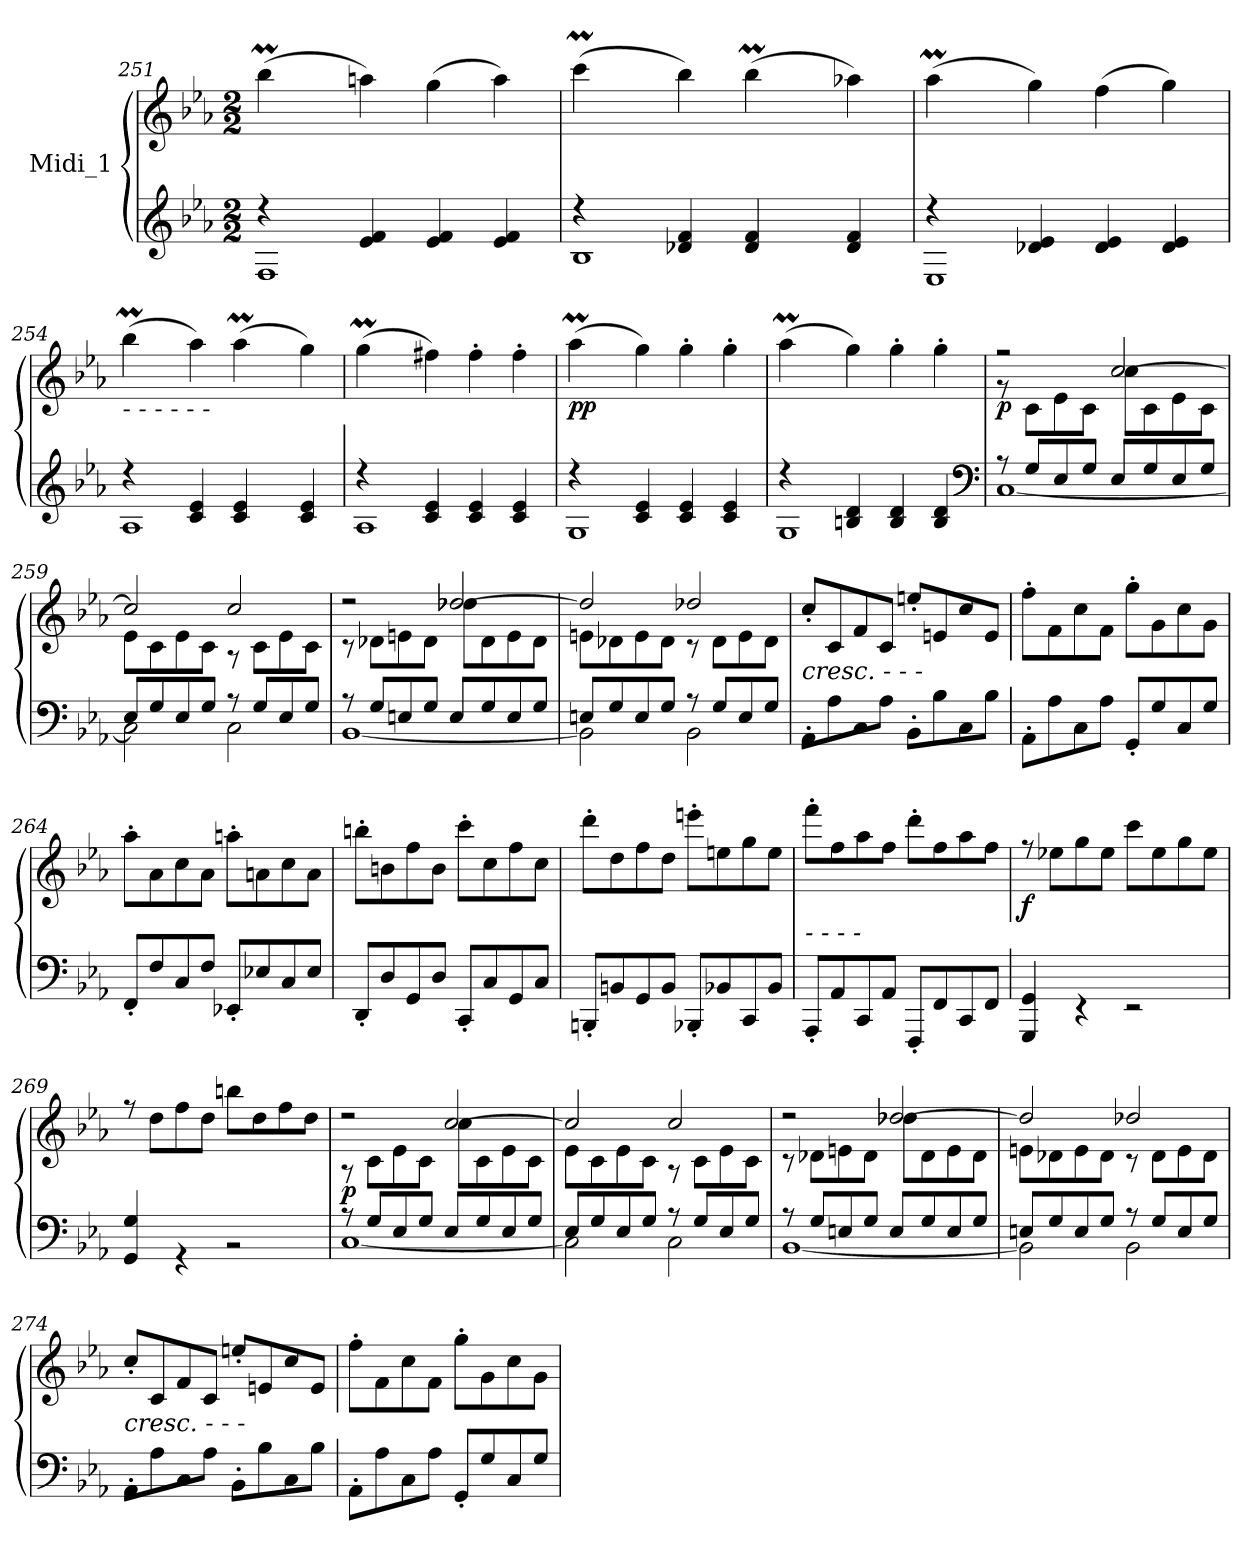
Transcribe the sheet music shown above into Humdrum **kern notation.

**kern	**kern	**dynam
*part1	*part1	*part1
*staff2	*staff1	*staff1/2
*I"Midi_1	*	*
*clefG2	*clefG2	*
*k[b-e-a-]	*k[b-e-a-]	*
*E-:	*E-:	*
*M2/2	*M2/2	*
=251	=251	=251
*^	*^	*
4r	1F\	(>4bb-M\	16bb-\yy	.
.	.	.	16ccc\yy	.
.	.	.	8bb-\yy	.
4e-/ 4f/	.	4aan\)	4ryy	.
4e-/ 4f/	.	(>4gg\	4ryy	.
4e-/ 4f/	.	4aa\)	4ryy	.
=252	=252	=252	=252	=252
4r	1B-\	(>4cccM\	16ccc\yy	.
.	.	.	16ddd-\yy	.
.	.	.	8ccc\yy	.
4d-X/ 4f/	.	4bb-\)	4bb-\yy	.
4d-/ 4f/	.	(>4bb-M\	16bb-\yy	.
.	.	.	16ccc\yy	.
.	.	.	8bb-\yy	.
4d-/ 4f/	.	4aa-X\)	4aa-\yy	.
=253	=253	=253	=253	=253
4r	1E-\	(>4aa-M\	16aa-\yy	.
.	.	.	16bb-\yy	.
.	.	.	8aa-\yy	.
4d-X/ 4e-/	.	4gg\)	4ryy	.
4d-/ 4e-/	.	(>4ff\	4ryy	.
4d-/ 4e-/	.	4gg\)	4ryy	.
!!LO:LB:g=z	!!
=254	=254	=254	=254	=254
!	!	!LO:TX:b:i:t=-           -            -            -            -            -	!	!
4r	1A-\	(>4bb-M\	16bb-\yy	.
.	.	.	16ccc\yy	.
.	.	.	8bb-\yy	.
4c/ 4e-/	.	4aa-\)	4aa-\yy	.
4c/ 4e-/	.	(>4aa-M\	16aa-\yy	.
.	.	.	16bb-\yy	.
.	.	.	8aa-\yy	.
4c/ 4e-/	.	4gg\)	4gg\yy	.
=255	=255	=255	=255	=255
4r	1A-\	(>4ggm\	16gg\yy	.
.	.	.	16aa-\yy	.
.	.	.	8gg\yy	.
4c/ 4e-/	.	4ff#X\)	4ryy	.
4c/ 4e-/	.	4ff#'\	4ryy	.
4c/ 4e-/	.	4ff#'\	4ryy	.
=256	=256	=256	=256	=256
!	!	!	!	!LO:DY:b
4r	1G\	(>4aa-M\	16aa-\yy	pp
.	.	.	16bb-\yy	.
.	.	.	8aa-\yy	.
4c/ 4e-/	.	4gg\)	4ryy	.
4c/ 4e-/	.	4gg'\	4ryy	.
4c/ 4e-/	.	4gg'\	4ryy	.
=257	=257	=257	=257	=257
4r	1G\	(>4aa-M\	16aa-\yy	.
.	.	.	16bb-\yy	.
.	.	.	8aa-\yy	.
4Bn/ 4d/	.	4gg\)	4ryy	.
4B/ 4d/	.	4gg'\	4ryy	.
4B/ 4d/	.	4gg'\	4ryy	.
*clefF4	*	*	*	*
=258	=258	=258	=258	=258
!	!	!	!	!LO:DY:b
8r	[1C\	2r	8r	p
8G/L	.	.	8c\L	.
8E-/	.	.	8e-\	.
8G/J	.	.	8c\J	.
8E-/L	.	[2cc/	8cc\L	.
8G/	.	.	8c\	.
8E-/	.	.	8e-\	.
8G/J	.	.	8c\J	.
!!LO:LB:g=z	!!
=259	=259	=259	=259	=259
8E-/L	2C\]	2cc/]	8e-\L	.
8G/	.	.	8c\	.
8E-/	.	.	8e-\	.
8G/J	.	.	8c\J	.
8r	2C\	2cc/	8r	.
8G/L	.	.	8c\L	.
8E-/	.	.	8e-\	.
8G/J	.	.	8c\J	.
=260	=260	=260	=260	=260
8r	[1BB-\	2r	8r	.
8G/L	.	.	8d-X\L	.
8En/	.	.	8en\	.
8G/J	.	.	8d-\J	.
8E/L	.	[2dd-X/	8dd-\L	.
8G/	.	.	8d-\	.
8E/	.	.	8e\	.
8G/J	.	.	8d-\J	.
=261	=261	=261	=261	=261
8En/L	2BB-\]	2dd-/]	8en\L	.
8G/	.	.	8d-X\	.
8E/	.	.	8e\	.
8G/J	.	.	8d-\J	.
8r	2BB-\	2dd-/	8r	.
8G/L	.	.	8d-\L	.
8E/	.	.	8e\	.
8G/J	.	.	8d-\J	.
=262	=262	=262	=262	=262
!	!	!LO:TX:b:i:t=cresc.    -           -            -	!	!
8AA-'\L	1ryy	1ryy	8cc'/L	.
8A-\	.	.	8c/	.
8C\	.	.	8f/	.
8A-\J	.	.	8c/J	.
8BB-'\L	.	.	8een'/L	.
8B-\	.	.	8en/	.
8C\	.	.	8cc/	.
8B-\J	.	.	8e/J	.
*v	*v	*	*	*
!!LO:LB:g=z
=263	=263	=263	=263
!	!LO:TX:b:i:t=-           -            -            -            -            -            -            -            -            -            -            -            -            -            -	!	!
*	*v	*v	*
8AA-'L	8ff'L	.
8A-	8f	.
8C	8cc	.
8A-J	8fJ	.
8GG'L	8gg'L	.
8G	8g	.
8C	8cc	.
8GJ	8gJ	.
=264	=264	=264
8FF'L	8aa-'L	.
8F	8a-	.
8C	8cc	.
8FJ	8a-J	.
8EE-X'L	8aan'L	.
8E-X	8an	.
8C	8cc	.
8E-J	8aJ	.
=265	=265	=265
8DD'L	8bbn'L	.
8D	8bn	.
8GG	8ff	.
8DJ	8bJ	.
8CC'L	8ccc'L	.
8C	8cc	.
8GG	8ff	.
8CJ	8ccJ	.
=266	=266	=266
8BBBn'L	8ddd'L	.
8BBn	8dd	.
8GG	8ff	.
8BBJ	8ddJ	.
8BBB-X'L	8eeen'L	.
8BB-X	8een	.
8CC	8gg	.
8BB-J	8eeJ	.
!!LO:LB:g=z
=267	=267	=267
*^	*^	*
!	!	!LO:TX:b:i:t=-           -            -            -	!	!
1ryy	8AAA-'/L	8fff'\L	1ryy	.
.	8AA-/	8ff\	.	.
.	8CC/	8aa-\	.	.
.	8AA-/J	8ff\J	.	.
.	8FFF'/L	8ddd'\L	.	.
.	8FF/	8ff\	.	.
.	8CC/	8aa-\	.	.
.	8FF/J	8ff\J	.	.
=268	=268	=268	=268	=268
!	!	!	!	!LO:DY:b
1ryy	4GGG/ 4GG/	8r	1ryy	f
.	.	8ee-X\L	.	.
.	4r	8gg\	.	.
.	.	8ee-\J	.	.
.	2r	8ccc\L	.	.
.	.	8ee-\	.	.
.	.	8gg\	.	.
.	.	8ee-\J	.	.
=269	=269	=269	=269	=269
1ryy	4GG/ 4G/	8r	1ryy	.
.	.	8dd\L	.	.
.	4r	8ff\	.	.
.	.	8dd\J	.	.
.	2r	8bbn\L	.	.
.	.	8dd\	.	.
.	.	8ff\	.	.
.	.	8dd\J	.	.
=270	=270	=270	=270	=270
!	!	!	!	!LO:DY:b
8r	[1C\	2r	8r	p
8G/L	.	.	8c\L	.
8E-/	.	.	8e-\	.
8G/J	.	.	8c\J	.
8E-/L	.	[2cc/	8cc\L	.
8G/	.	.	8c\	.
8E-/	.	.	8e-\	.
8G/J	.	.	8c\J	.
!!LO:LB:g=z	!!
=271	=271	=271	=271	=271
8E-/L	2C\]	2cc/]	8e-\L	.
8G/	.	.	8c\	.
8E-/	.	.	8e-\	.
8G/J	.	.	8c\J	.
8r	2C\	2cc/	8r	.
8G/L	.	.	8c\L	.
8E-/	.	.	8e-\	.
8G/J	.	.	8c\J	.
=272	=272	=272	=272	=272
8r	[1BB-\	2r	8r	.
8G/L	.	.	8d-X\L	.
8En/	.	.	8en\	.
8G/J	.	.	8d-\J	.
8E/L	.	[2dd-X/	8dd-\L	.
8G/	.	.	8d-\	.
8E/	.	.	8e\	.
8G/J	.	.	8d-\J	.
=273	=273	=273	=273	=273
8En/L	2BB-\]	2dd-/]	8en\L	.
8G/	.	.	8d-X\	.
8E/	.	.	8e\	.
8G/J	.	.	8d-\J	.
8r	2BB-\	2dd-/	8r	.
8G/L	.	.	8d-\L	.
8E/	.	.	8e\	.
8G/J	.	.	8d-\J	.
=274	=274	=274	=274	=274
!	!	!LO:TX:b:i:t=cresc.    -           -            -	!	!
8AA-'\L	1ryy	1ryy	8cc'/L	.
8A-\	.	.	8c/	.
8C\	.	.	8f/	.
8A-\J	.	.	8c/J	.
8BB-'\L	.	.	8een'/L	.
8B-\	.	.	8en/	.
8C\	.	.	8cc/	.
8B-\J	.	.	8e/J	.
*v	*v	*	*	*
!!LO:LB:g=z
=275	=275	=275	=275
!	!LO:TX:b:i:t=-           -            -            -            -            -            -            -            -            -            -            -            -            -            -	!	!
*	*v	*v	*
8AA-'L	8ff'L	.
8A-	8f	.
8C	8cc	.
8A-J	8fJ	.
8GG'L	8gg'L	.
8G	8g	.
8C	8cc	.
8GJ	8gJ	.
=	=	=
*-	*-	*-
